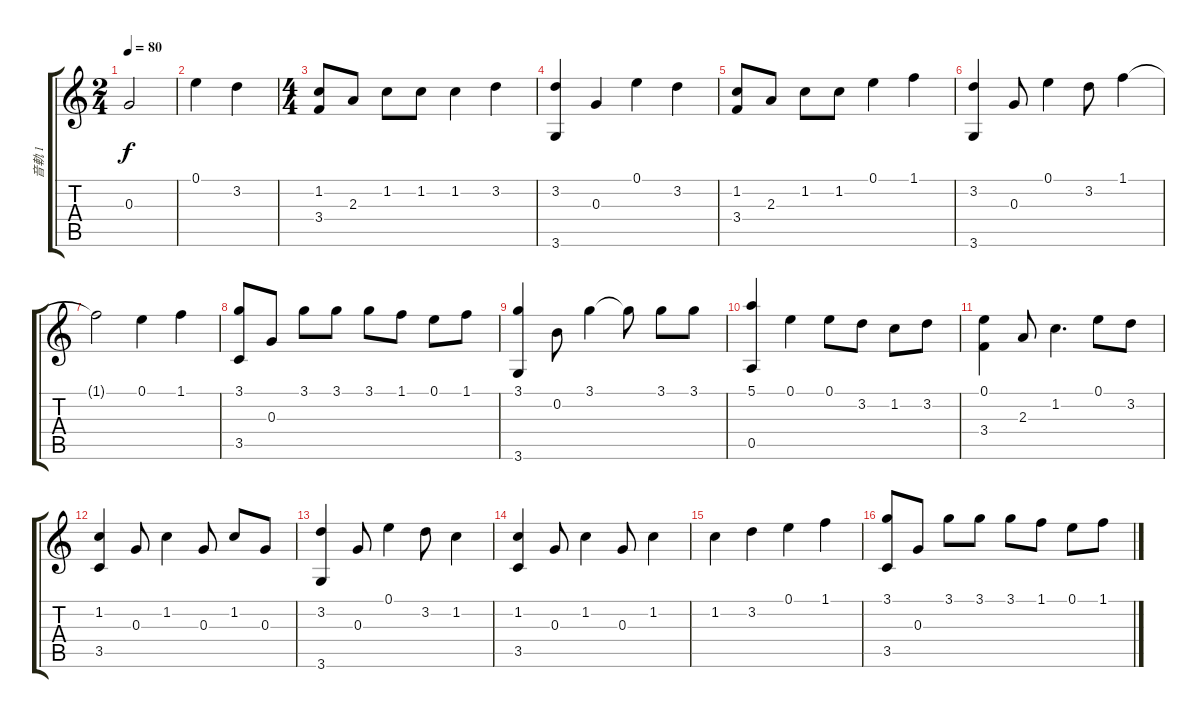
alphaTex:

\track ("音軌 1" "音軌 1") {instrument acousticguitarnylon}
\staff {score tabs}
\tuning (E4 B3 G3 D3 A2 E2) {hide}
\ts (2 4)
\tempo 80
\clef g2
\ks c
0.3{t}.2{dy f} |
0.1.4 3.2.4 |
\ts (4 4)
(1.2 3.4).8 2.3.8 1.2.8 1.2.8 1.2.4 3.2.4 |
(3.2 3.6).4 0.3.4 0.1.4 3.2.4 |
(1.2 3.4).8 2.3.8 1.2.8 1.2.8 0.1.4 1.1.4 |
(3.2 3.6).4 0.3.8 0.1.4 3.2.8 1.1.4 |
1.1{t}.2 0.1.4 1.1.4 |
(3.1 3.5).8 0.3.8 3.1.8 3.1.8 3.1.8 1.1.8 0.1.8 1.1.8 |
(3.1 3.6).4 0.2.8 3.1.4 3.1{t}.8 3.1.8 3.1.8 |
(5.1 0.5).4 0.1.4 0.1.8 3.2.8 1.2.8 3.2.8 |
(0.1 3.4).4 2.3.8 1.2.4{d} 0.1.8 3.2.8 |
(1.2 3.5).4 0.3.8 1.2.4 0.3.8 1.2.8 0.3.8 |
(3.2 3.6).4 0.3.8 0.1.4 3.2.8 1.2.4 |
(1.2 3.5).4 0.3.8 1.2.4 0.3.8 1.2.4 |
1.2.4 3.2.4 0.1.4 1.1.4 |
(3.1 3.5).8 0.3.8 3.1.8 3.1.8 3.1.8 1.1.8 0.1.8 1.1.8
